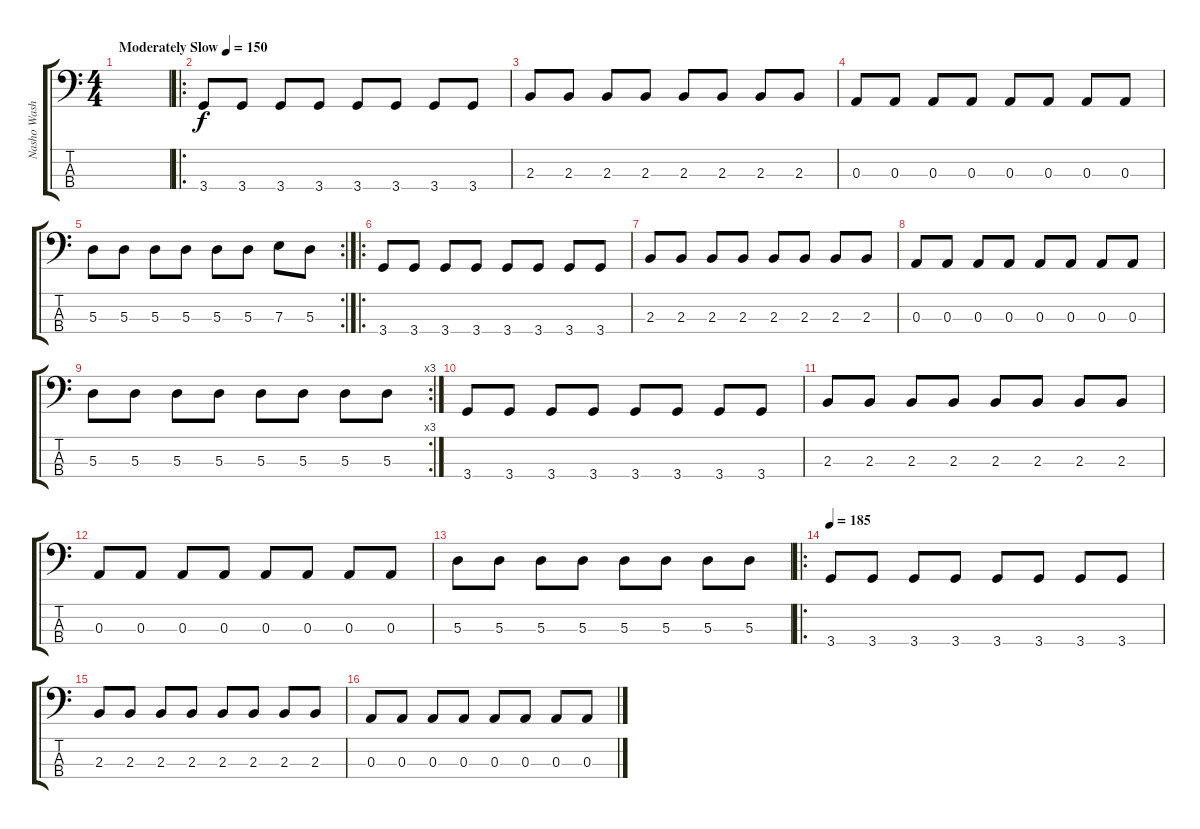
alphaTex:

\track ("Nasho Washito rico" "Nasho Wash") {instrument electricbasspick}
\staff {score tabs}
\tuning (G2 D2 A1 E1) {hide}
\ts (4 4)
\tempo (150 "Moderately Slow")
\clef f4
\ks c
|
\ro
3.4.8 3.4.8 3.4.8 3.4.8 3.4.8 3.4.8 3.4.8 3.4.8 |
2.3.8 2.3.8 2.3.8 2.3.8 2.3.8 2.3.8 2.3.8 2.3.8 |
0.3.8 0.3.8 0.3.8 0.3.8 0.3.8 0.3.8 0.3.8 0.3.8 |
\rc 2
5.3.8 5.3.8 5.3.8 5.3.8 5.3.8 5.3.8 7.3.8 5.3.8 |
\ro
3.4.8 3.4.8 3.4.8 3.4.8 3.4.8 3.4.8 3.4.8 3.4.8 |
2.3.8 2.3.8 2.3.8 2.3.8 2.3.8 2.3.8 2.3.8 2.3.8 |
0.3.8 0.3.8 0.3.8 0.3.8 0.3.8 0.3.8 0.3.8 0.3.8 |
\rc 3
5.3.8 5.3.8 5.3.8 5.3.8 5.3.8 5.3.8 5.3.8 5.3.8 |
3.4.8 3.4.8 3.4.8 3.4.8 3.4.8 3.4.8 3.4.8 3.4.8 |
2.3.8 2.3.8 2.3.8 2.3.8 2.3.8 2.3.8 2.3.8 2.3.8 |
0.3.8 0.3.8 0.3.8 0.3.8 0.3.8 0.3.8 0.3.8 0.3.8 |
5.3.8 5.3.8 5.3.8 5.3.8 5.3.8 5.3.8 5.3.8 5.3.8 |
\ro
\tempo 185
3.4.8 3.4.8 3.4.8 3.4.8 3.4.8 3.4.8 3.4.8 3.4.8 |
2.3.8 2.3.8 2.3.8 2.3.8 2.3.8 2.3.8 2.3.8 2.3.8 |
0.3.8 0.3.8 0.3.8 0.3.8 0.3.8 0.3.8 0.3.8 0.3.8
